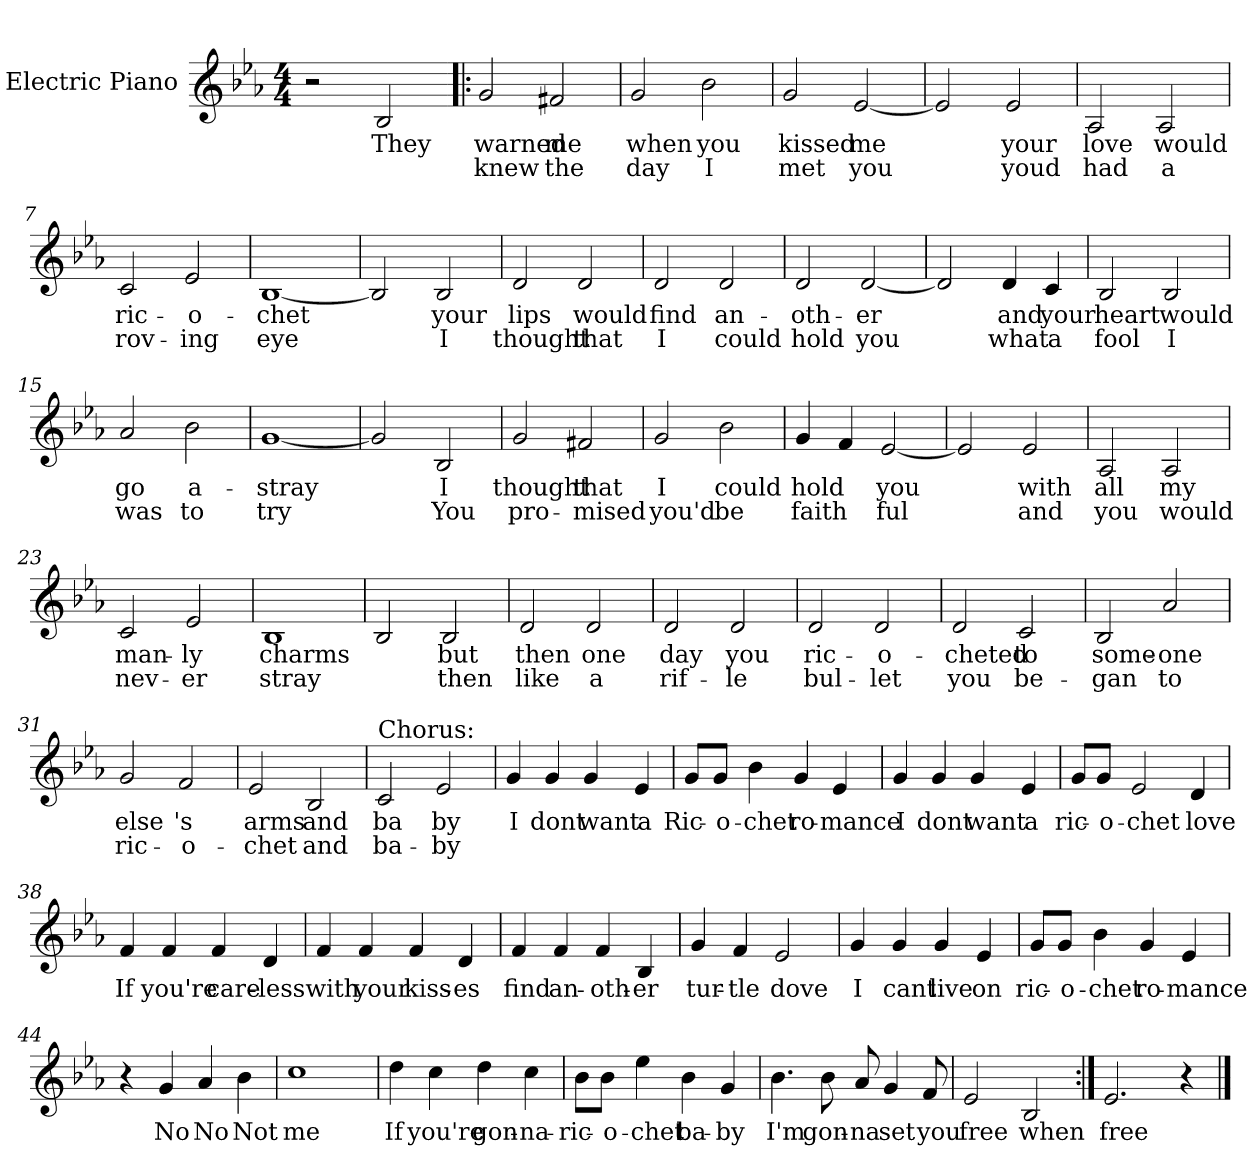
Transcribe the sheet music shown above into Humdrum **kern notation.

**kern	**text	**text
*part1	*part1	*part1
*staff1	*staff1	*staff1
*I"Electric Piano	*	*
*I'E.Pno	*	*
*clefG2	*	*
*k[b-e-a-]	*	*
*E-:	*	*
*M4/4	*	*
=1	=1	=1
2r	.	.
2B-/	They	.
=2!|:	=2!|:	=2!|:
2g/	warned	knew
2f#X/	me	the
=3	=3	=3
2g/	when	day
2b-\	you	I
=4	=4	=4
2g/	kissed	met
[2e-/	me	you
=5	=5	=5
2e-/]	.	.
2e-/	your	youd
!!LO:LB:g=z
=6	=6	=6
2A-/	love	had
2A-/	would	a
=7	=7	=7
2c/	ric-	rov-
2e-/	-o-	-ing
=8	=8	=8
[1B-	-chet	eye
=9	=9	=9
2B-/]	.	.
2B-/	your	I
=10	=10	=10
2d/	lips	thought
2d/	would	that
=11	=11	=11
2d/	find	I
2d/	an-	could
=12	=12	=12
2d/	-oth-	hold
[2d/	-er	you
=13	=13	=13
2d/]	.	.
4d/	and	what
4c/	your	a
!!LO:LB:g=z
=14	=14	=14
2B-/	heart	fool
2B-/	would	I
=15	=15	=15
2a-/	go	was
2b-\	a-	to
=16	=16	=16
[1g	-stray	try
=17	=17	=17
2g/]	.	.
2B-/	I	You
=18	=18	=18
2g/	thought	pro-
2f#X/	that	-mised
=19	=19	=19
2g/	I	you'd
2b-\	could	be
!!LO:LB:g=z
=20	=20	=20
4g/	hold	faith
4f/	.	.
[2e-/	you	ful
=21	=21	=21
2e-/]	.	.
2e-/	with	and
=22	=22	=22
2A-/	all	you
2A-/	my	would
=23	=23	=23
2c/	man-	nev-
2e-/	-ly	-er
=24	=24	=24
1B-	charms	stray
!!LO:LB:g=z
=25	=25	=25
2B-/	.	.
2B-/	but	then
=26	=26	=26
2d/	then	like
2d/	one	a
=27	=27	=27
2d/	day	rif-
2d/	you	-le
=28	=28	=28
2d/	ric-	bul-
2d/	-o-	-let
=29	=29	=29
2d/	-cheted	you
2c/	to	be-
=30	=30	=30
2B-/	some-	-gan
2a-/	-one	to
=31	=31	=31
2g/	else	ric-
2f/	's	-o-
=32	=32	=32
2e-/	arms	-chet
2B-/	and	and
!!LO:LB:g=z
=33	=33	=33
!LO:TX:a:t=Chorus&colon;	!	!
2c/	ba	ba-
2e-/	by	-by
=34	=34	=34
4g/	I	.
4g/	dont	.
4g/	want	.
4e-/	a	.
=35	=35	=35
8g/L	Ric-	.
8g/J	-o-	.
4b-\	-chet	.
4g/	ro-	.
4e-/	-mance	.
=36	=36	=36
4g/	I	.
4g/	dont	.
4g/	want	.
4e-/	a	.
!!LO:LB:g=z
=37	=37	=37
8g/L	ric-	.
8g/J	-o-	.
2e-/	-chet	.
4d/	love	.
=38	=38	=38
4f/	If	.
4f/	you're	.
4f/	care-	.
4d/	-less	.
=39	=39	=39
4f/	with	.
4f/	your	.
4f/	kiss-	.
4d/	-es	.
=40	=40	=40
4f/	find	.
4f/	an-	.
4f/	-oth-	.
4B-/	-er	.
!!LO:PB:g=z
=41	=41	=41
4g/	tur-	.
4f/	-tle	.
2e-/	dove	.
=42	=42	=42
4g/	I	.
4g/	cant	.
4g/	live	.
4e-/	on	.
=43	=43	=43
8g/L	ric-	.
8g/J	-o-	.
4b-\	-chet	.
4g/	ro-	.
4e-/	-mance	.
=44	=44	=44
4r	.	.
4g/	No	.
4a-/	No	.
4b-\	Not	.
=45	=45	=45
1cc	me	.
!!LO:LB:g=z
=46	=46	=46
4dd\	If	.
4cc\	you're	.
4dd\	gon-	.
4cc\	-na-	.
=47	=47	=47
8b-\L	ric-	.
8b-\J	-o-	.
4ee-\	-chet	.
4b-\	ba-	.
4g/	-by	.
=48	=48	=48
4.b-\	I'm	.
8b-\	gon-	.
8a-/	-na	.
4g/	set	.
8f/	you	.
=49	=49	=49
2e-/	free	.
2B-/	when	.
=50:|!	=50:|!	=50:|!
2.e-/	free	.
4r	.	.
==	==	==
*-	*-	*-
